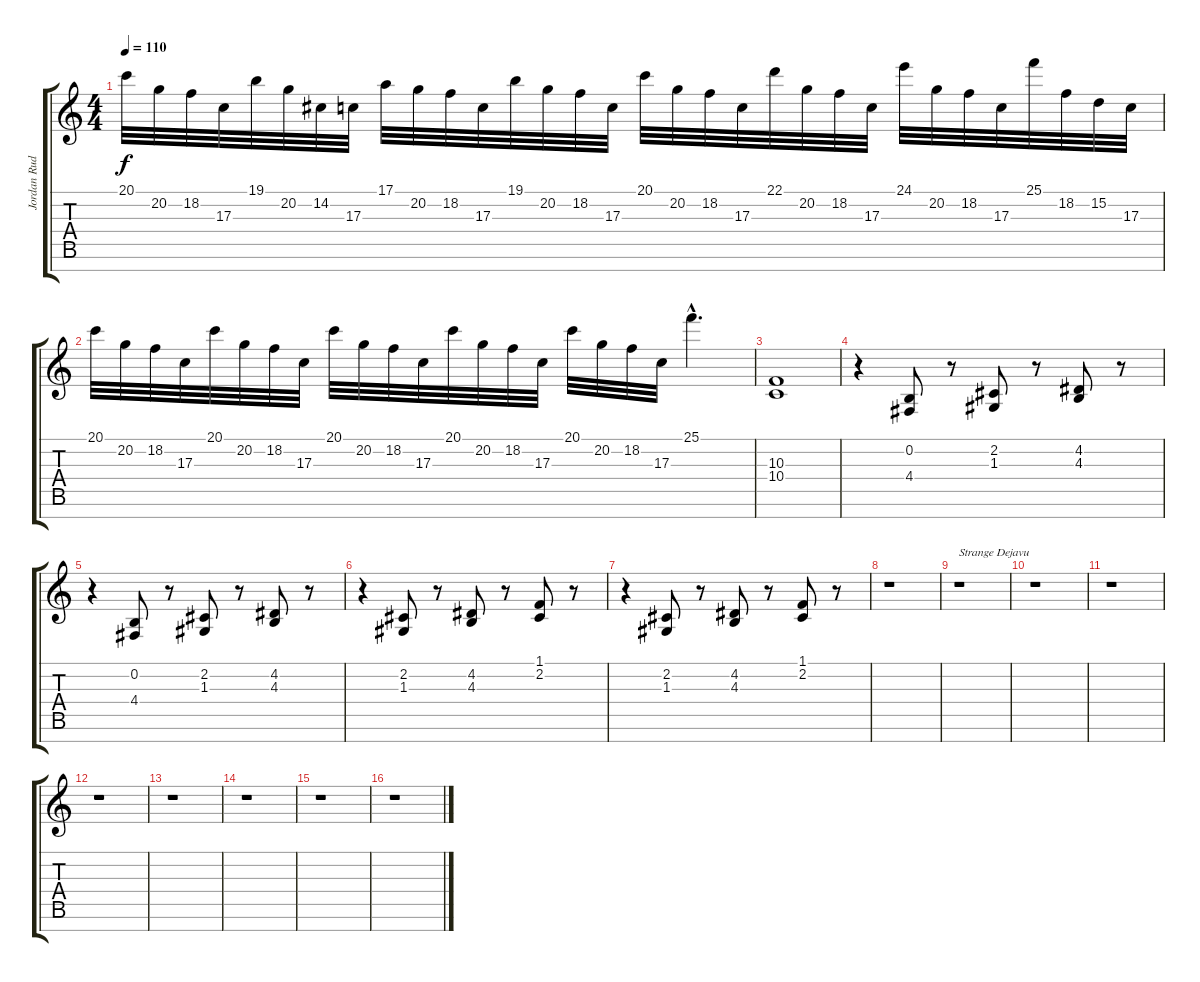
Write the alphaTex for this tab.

\track ("Jordan Rudess - Keyboard" "Jordan Rud") {instrument stringensemble1}
\staff {score tabs}
\tuning (E4 B3 G3 D3 A2 E2 B1) {hide}
\ts (4 4)
\tempo 110
\clef g2
\ks c
20.1.32{dy f} 20.2.32 18.2.32 17.3.32 19.1.32 20.2.32 14.2.32 17.3.32 17.1.32 20.2.32 18.2.32 17.3.32 19.1.32 20.2.32 18.2.32 17.3.32 20.1.32 20.2.32 18.2.32 17.3.32 22.1.32 20.2.32 18.2.32 17.3.32 24.1.32 20.2.32 18.2.32 17.3.32 25.1.32 18.2.32 15.2.32 17.3.32 |
20.1.32 20.2.32 18.2.32 17.3.32 20.1.32 20.2.32 18.2.32 17.3.32 20.1.32 20.2.32 18.2.32 17.3.32 20.1.32 20.2.32 18.2.32 17.3.32 20.1.32 20.2.32 18.2.32 17.3.32 25.1{hac}.4{d} |
(10.3 10.4).1 |
r.4 (0.2 4.4).8 r.8 (2.2 1.3).8 r.8 (4.2 4.3).8 r.8 |
r.4 (0.2 4.4).8 r.8 (2.2 1.3).8 r.8 (4.2 4.3).8 r.8 |
r.4 (2.2 1.3).8 r.8 (4.2 4.3).8 r.8 (1.1 2.2).8 r.8 |
r.4 (2.2 1.3).8 r.8 (4.2 4.3).8 r.8 (1.1 2.2).8 r.8 |
r.1 |
r.1{txt "Strange Dejavu"} |
r.1 |
r.1 |
r.1 |
r.1 |
r.1 |
r.1 |
r.1
